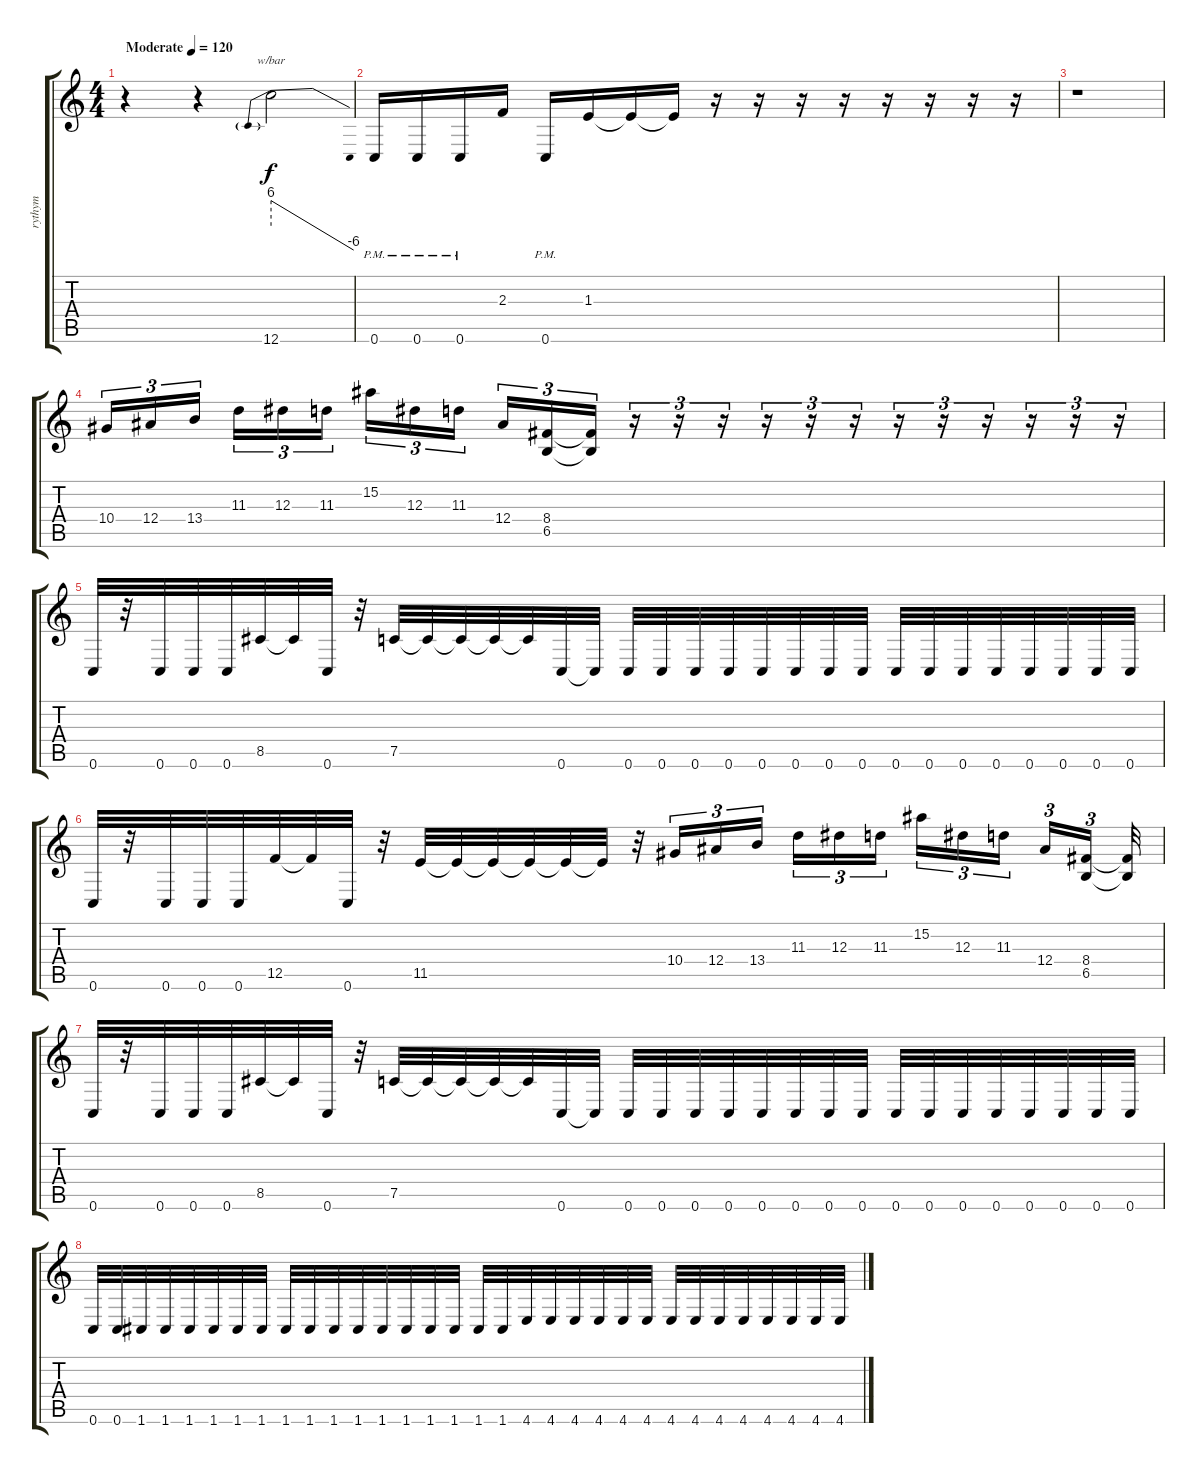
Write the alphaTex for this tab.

\track ("rythym" "rythym") {instrument distortionguitar}
\staff {score tabs}
\tuning (C4 G3 Eb3 Bb2 F2 C2) {hide}
\ts (4 4)
\tempo (120 "Moderate")
\clef g2
\ks c
r.4{dy f instrument distortionguitar} r.4 12.6.2{tbe (predivedive default 0 24 60 -24)} |
0.6{pm}.16 0.6{pm}.16 0.6{pm}.16 2.3.16 0.6{pm}.16 1.3.16 1.3{t}.16 1.3{t}.16 r.16 r.16 r.16 r.16 r.16 r.16 r.16 r.16 |
r.1 |
10.4.16{tu (3 2)} 12.4.16{tu (3 2)} 13.4.16{tu (3 2)} 11.3.16{tu (3 2)} 12.3.16{tu (3 2)} 11.3.16{tu (3 2)} 15.2.16{tu (3 2)} 12.3.16{tu (3 2)} 11.3.16{tu (3 2)} 12.4.16{tu (3 2)} (8.4 6.5).16{tu (3 2)} (8.4{t} 6.5{t}).16{tu (3 2)} r.16{tu (3 2)} r.16{tu (3 2)} r.16{tu (3 2)} r.16{tu (3 2)} r.16{tu (3 2)} r.16{tu (3 2)} r.16{tu (3 2)} r.16{tu (3 2)} r.16{tu (3 2)} r.16{tu (3 2)} r.16{tu (3 2)} r.16{tu (3 2)} |
0.6.32 r.32 0.6.32 0.6.32 0.6.32 8.5.32 8.5{t}.32 0.6.32 r.32 7.5.32 7.5{t}.32 7.5{t}.32 7.5{t}.32 7.5{t}.32 0.6.32 0.6{t}.32 0.6.32 0.6.32 0.6.32 0.6.32 0.6.32 0.6.32 0.6.32 0.6.32 0.6.32 0.6.32 0.6.32 0.6.32 0.6.32 0.6.32 0.6.32 0.6.32 |
0.6.32 r.32 0.6.32 0.6.32 0.6.32 12.5.32 12.5{t}.32 0.6.32 r.32 11.5.32 11.5{t}.32 11.5{t}.32 11.5{t}.32 11.5{t}.32 11.5{t}.32 r.32 10.4.16{tu (3 2)} 12.4.16{tu (3 2)} 13.4.16{tu (3 2)} 11.3.16{tu (3 2)} 12.3.16{tu (3 2)} 11.3.16{tu (3 2)} 15.2.16{tu (3 2)} 12.3.16{tu (3 2)} 11.3.16{tu (3 2)} 12.4.16{tu (3 2)} (8.4 6.5).16{tu (3 2)} (8.4{t} 6.5{t}).32 |
0.6.32 r.32 0.6.32 0.6.32 0.6.32 8.5.32 8.5{t}.32 0.6.32 r.32 7.5.32 7.5{t}.32 7.5{t}.32 7.5{t}.32 7.5{t}.32 0.6.32 0.6{t}.32 0.6.32 0.6.32 0.6.32 0.6.32 0.6.32 0.6.32 0.6.32 0.6.32 0.6.32 0.6.32 0.6.32 0.6.32 0.6.32 0.6.32 0.6.32 0.6.32 |
0.6.32 0.6.32 1.6.32 1.6.32 1.6.32 1.6.32 1.6.32 1.6.32 1.6.32 1.6.32 1.6.32 1.6.32 1.6.32 1.6.32 1.6.32 1.6.32 1.6.32 1.6.32 4.6.32 4.6.32 4.6.32 4.6.32 4.6.32 4.6.32 4.6.32 4.6.32 4.6.32 4.6.32 4.6.32 4.6.32 4.6.32 4.6.32
